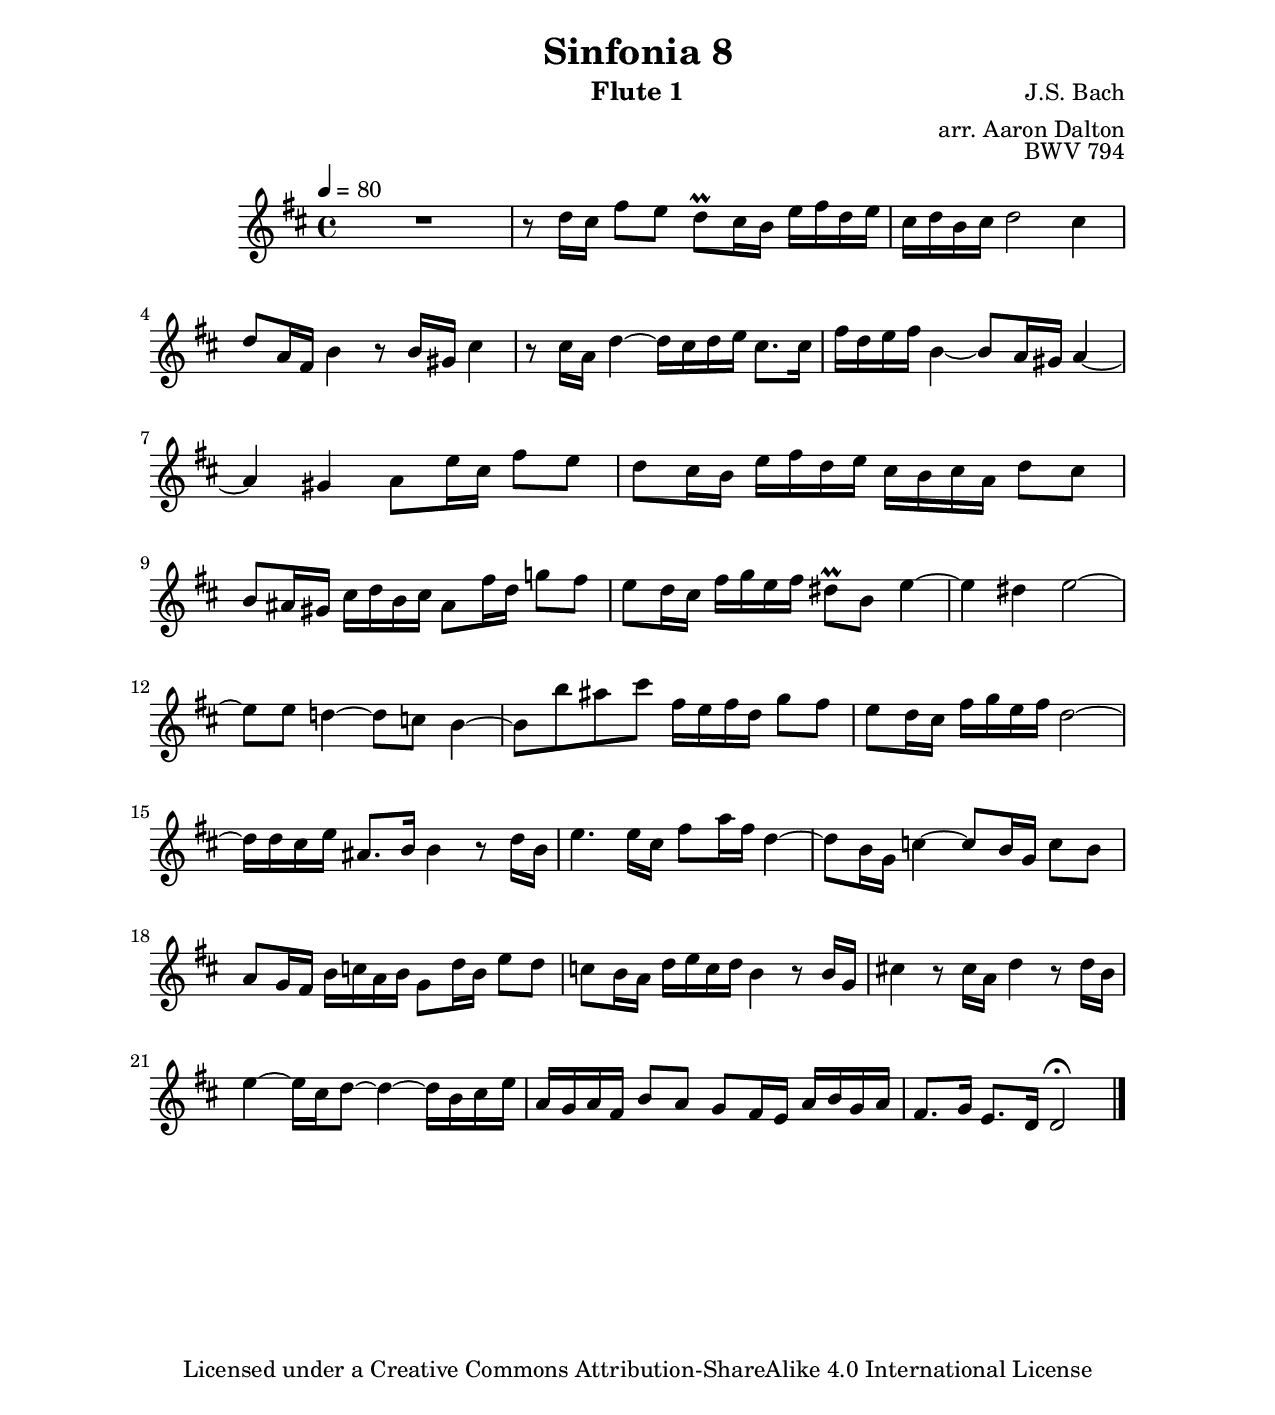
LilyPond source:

\version "2.18.2"

oneNotes = \transpose c a \relative c' {
    \time 4/4
    \key f \major
    \tempo 4 = 80
  % bars 1-4
  R1 |
  r8 f16 e a8 g f\prall e16 d g a f g |
  e f d e f2 e4 |
  f8 c16 a d4 r8 d16 b! e4 |

  % bars 5-8
  r8 e16 c f4 ~ f16 e f g e8.  e16 |
  a f g a d,4 ~ d8 c16 b! c4 ~ |
  c b c8 g'16 e a8 g |
  f e16 d g a f g e d e c f8 e |
  
  % bars 9-12
  d cis16 b e f d e cis8 a'16 f bes!8 a |
  g f16 e a bes g a fis8\prall d g4 ~ |
  g fis g2 ~ |
  g8 g f!4 ~ f8 ees d4 ~ |
 
  % bars 13-16
  d8 d' cis e a,16 g a f bes8 a |
  g f16 e a bes g a f2 ~ |
  f16 f e g cis,8. d16 d4 r8 f16 d |
  g4. g16 e a8 c16 a f4 ~ |

  % bars 17-20
  f8 d16 bes ees4 ~ ees8 d16 bes ees8 d |
  c8 bes16 a d ees c d bes8 f'16 d g8 f |
  ees d16 c f g ees f d4 r8 d16 bes |
  e!4 r8 e16 c f4 r8 f16 d |

  % bars 21-23
  g4 ~ g16 e f8 ~ f4 ~ f16 d e g |
  c, bes c a d8 c bes a16 g c d bes c |
  a8.  bes16 g8.  f16 f2\fermata \bar "|."
}


\paper {
  #(set-paper-size "letter")
  top-margin = 1\in
  bottom-margin = 1\in
  left-margin = 1\in
  right-margin = 1\in
}

\header {
    instrument = "Flute 1"
    title = "Sinfonia 8"
    opus = "BWV 794"
    composer = "J.S. Bach"
    arranger = "arr. Aaron Dalton"
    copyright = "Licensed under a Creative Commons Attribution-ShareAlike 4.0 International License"
}

{
    \set Score.skipBars = ##t
    \oneNotes
}